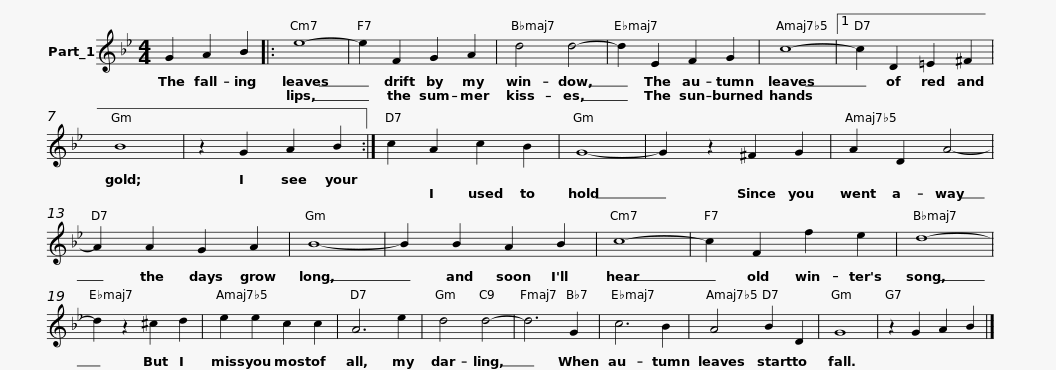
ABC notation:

X:1
L:1/8
M:4/4
I:linebreak $
K:Bb
V:1 treble
V:1
 G2 A2 B2 |: e8- | e2 F2 G2 A2 | d4 d4- |$ d2 E2 F2 G2 | %5
 c8- |1 c2 D2 =E2 ^F2 | B8 |$ z2 G2 A2 B2 :| c2 A2 c2 B2 | %10
 G8- | G2 z2 ^F2 G2 |$ A2 D2 A4- | A2 A2 G2 A2 | B8- | %15
 B2 B2 A2 B2 |$[K:Bb] c8- | c2 F2 f2 e2 | d8- | d2 z2 ^c2 d2 |$ %20
 e2 e2 c2 c2 | A6 e2 | d4 d4- | d6 G2 |$[K:Bb] c6 B2 | %25
 A4 B2 D2 | G8 | z2 G2 A2 B2 |] %28
